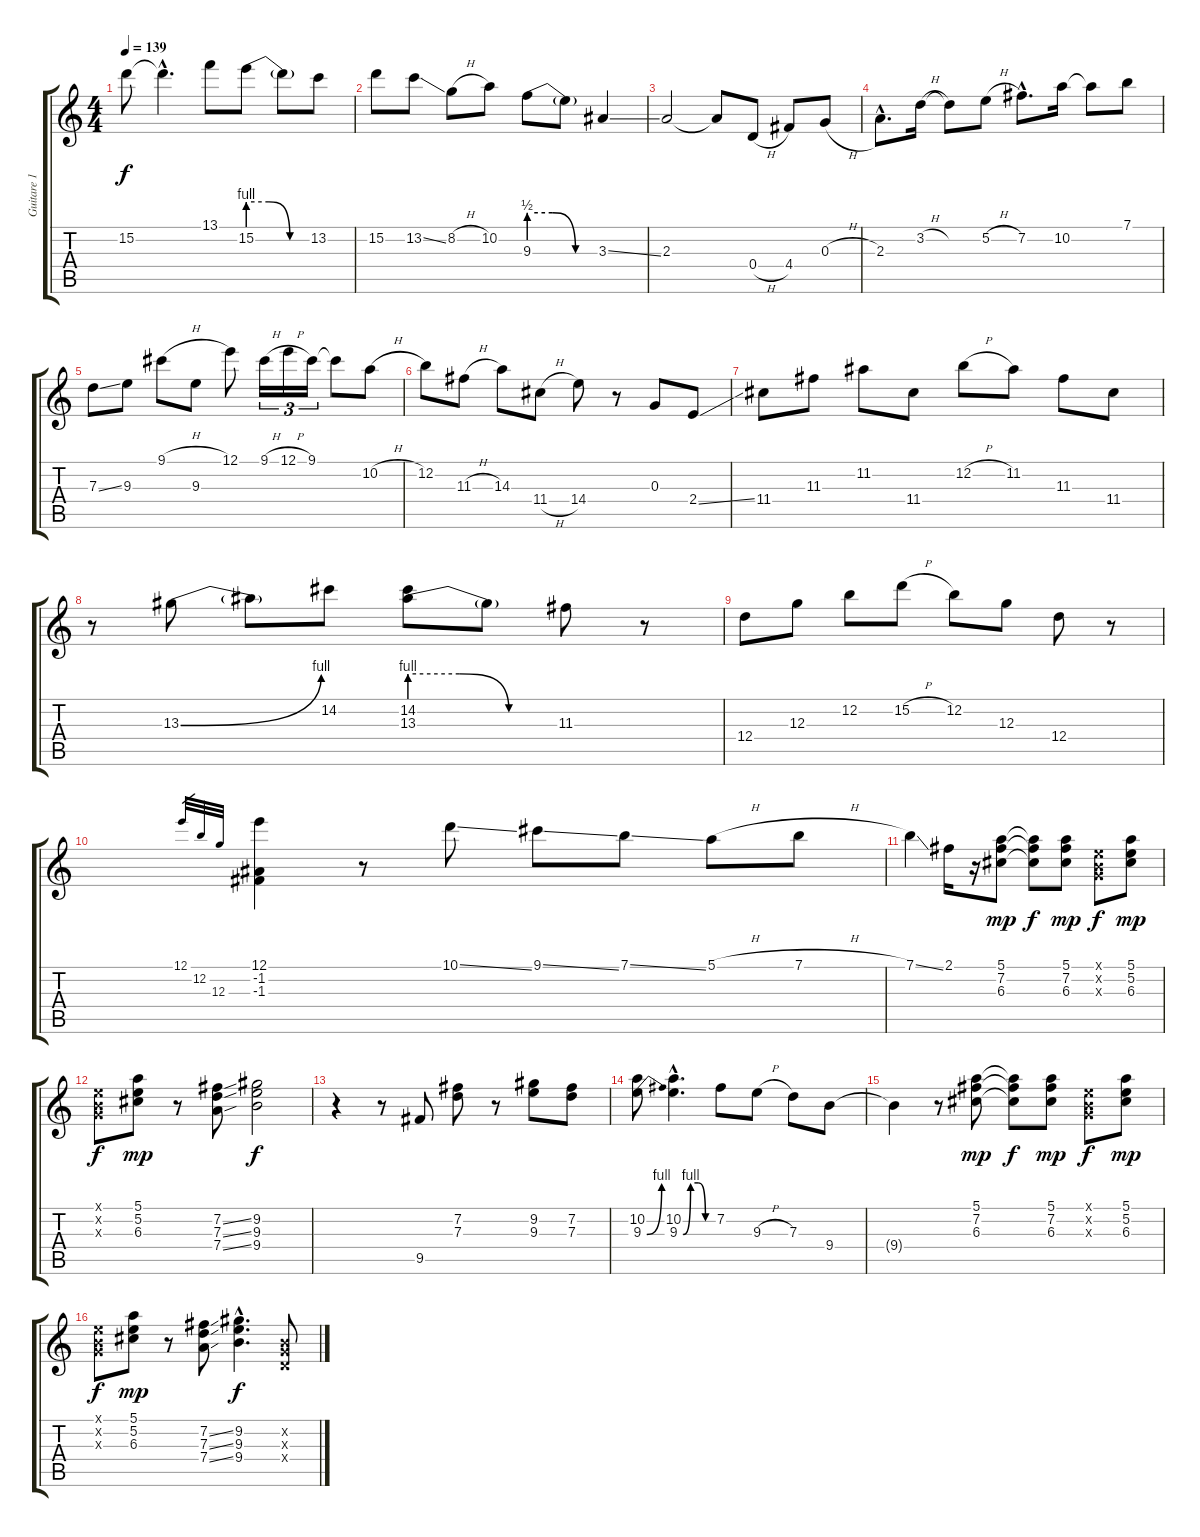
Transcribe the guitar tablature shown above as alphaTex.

\track ("Guitare 1" "Guitare 1") {instrument electricguitarjazz}
\staff {score tabs}
\tuning (E4 B3 G3 D3 A2 E2) {hide}
\ts (4 4)
\tempo 139
\clef g2
\ks c
15.2{t}.8{dy f} 15.2{hac t}.4{d} 13.1.8 15.2{be (custom 0 4 20 4 40 0 60 0)}.8 15.2{t}.8 13.2.8 |
15.2.8 13.2{ss}.8 8.2{h}.8 10.2.8 9.3{be (custom 0 2 20 2 40 0 60 0)}.8 9.3{t}.8 3.3{ss}.4 |
2.3.2 2.3{t}.8 0.4{h}.8 4.4.8 0.3{h}.8 |
2.3{hac}.8{d} 3.2{h}.16 3.2{t}.8 5.2{h}.8 7.2{hac}.8{d} 10.2.16 10.2{t}.8 7.1.8 |
7.3{ss}.8 9.3.8 9.1{h}.8 9.3.8 12.1.8 9.1{h}.16{tu (3 2)} 12.1{h}.16{tu (3 2)} 9.1.16{tu (3 2)} 9.1{t}.8 10.2{h}.8 |
12.2.8 11.3{h}.8 14.3.8 11.4{h}.8 14.4.8 r.8 0.3.8 2.4{ss}.8 |
11.4.8 11.3.8 11.2.8 11.4.8 12.2{h}.8 11.2.8 11.3.8 11.4.8 |
r.8 13.3{be (bend 0 0 60 4)}.8 13.3{t}.8 14.2.8 (14.2 13.3{be (custom 0 4 20 4 40 0 60 0)}).8 13.3{t}.8 11.3.8 r.8 |
12.4.8 12.3.8 12.2.8 15.2{h}.8 12.2.8 12.3.8 12.4.8 r.8 |
12.1.32{gr} 12.2.32{gr} 12.3.32{gr} (12.1 -1.2 -1.3).4 r.8 10.1{ss}.8 9.1{ss}.8 7.1{ss}.8 5.1{h}.8 7.1{h}.8 |
7.1{ss}.4 2.1.16 r.16 (5.1 7.2 6.3).8{dy mp} (5.1{t} 7.2{t} 6.3{t}).8{dy f} (5.1 7.2 6.3).8{dy mp} (0.1{x} 0.2{x} 0.3{x}).8{dy f} (5.1 5.2 6.3).8{dy mp} |
(0.1{x} 0.2{x} 0.3{x}).8{dy f} (5.1 5.2 6.3).8{dy mp} r.8 (7.2{ss} 7.3{ss} 7.4{ss}).8 (9.2 9.3 9.4).2{dy f} |
r.4 r.8 9.5.8 (7.2 7.3).8 r.8 (9.2 9.3).8 (7.2 7.3).8 |
(10.2 9.3{be (bend 0 0 60 4)}).8 (10.2{hac} 9.3{be (custom 0 0 15 4 30 4 45 0 60 0) hac}).4{d} 7.2.8 9.3{h}.8 7.3.8 9.4.8 |
9.4{t}.4 r.8 (5.1 7.2 6.3).8{dy mp} (5.1{t} 7.2{t} 6.3{t}).8{dy f} (5.1 7.2 6.3).8{dy mp} (0.1{x} 0.2{x} 0.3{x}).8{dy f} (5.1 5.2 6.3).8{dy mp} |
(0.1{x} 0.2{x} 0.3{x}).8{dy f} (5.1 5.2 6.3).8{dy mp} r.8 (7.2{ss} 7.3{ss} 7.4{ss}).8 (9.2{hac} 9.3{hac} 9.4{hac}).4{d dy f} (0.2{x} 0.3{x} 0.4{x}).8
